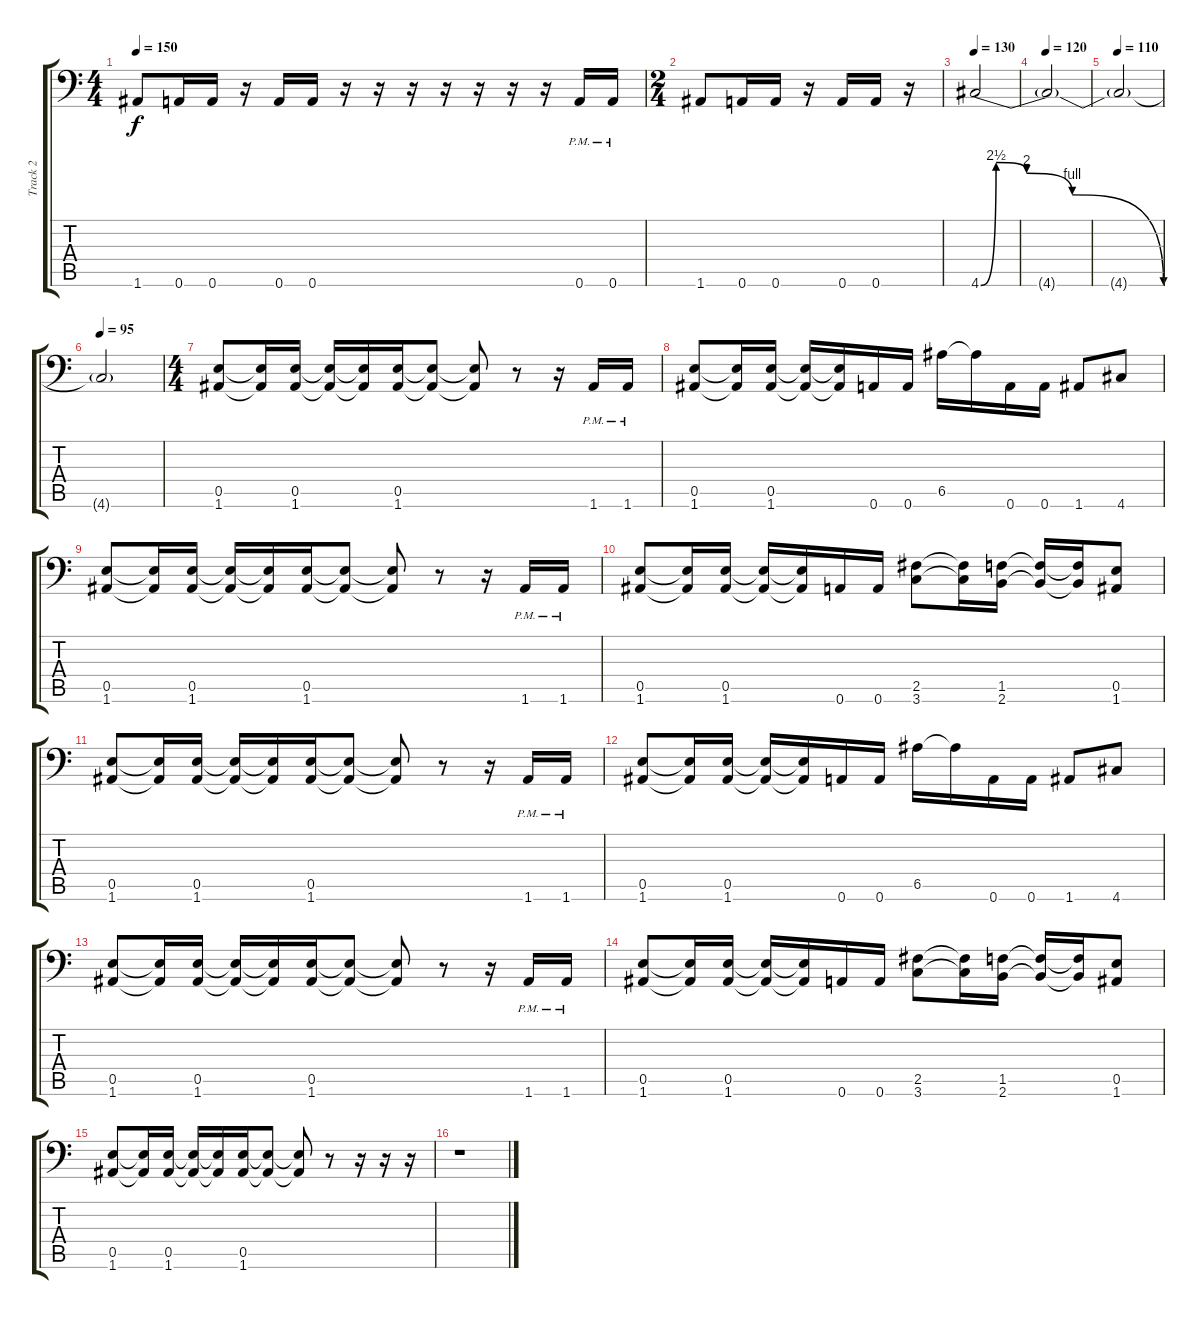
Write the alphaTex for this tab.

\track ("Track 2" "Track 2") {instrument distortionguitar}
\staff {score tabs}
\tuning (B3 Gb3 D3 A2 E2 A1) {hide}
\ts (4 4)
\tempo 150
\clef f4
\ks c
1.6.8{dy f} 0.6.16 0.6.16 r.16 0.6.16 0.6.16 r.16 r.16 r.16 r.16 r.16 r.16 r.16 0.6{pm}.16 0.6{pm}.16 |
\ts (2 4)
1.6.8 0.6.16 0.6.16 r.16 0.6.16 0.6.16 r.16 |
\tempo 130
4.6{be (custom 0 0 5 10 15 8 30 4 60 0)}.2 |
\tempo 120
4.6{t}.2 |
\tempo 110
4.6{t}.2 |
\tempo 95
4.6{t}.2 |
\ts (4 4)
(0.5 1.6).8 (0.5{t} 1.6{t}).16 (0.5 1.6).16 (0.5{t} 1.6{t}).16 (0.5{t} 1.6{t}).16 (0.5 1.6).16 (0.5{t} 1.6{t}).8 (0.5{t} 1.6{t}).8 r.8 r.16 1.6{pm}.16 1.6{pm}.16 |
(0.5 1.6).8 (0.5{t} 1.6{t}).16 (0.5 1.6).16 (0.5{t} 1.6{t}).16 (0.5{t} 1.6{t}).16 0.6.16 0.6.16 6.5.16 6.5{t}.16 0.6.16 0.6.16 1.6.8 4.6.8 |
(0.5 1.6).8 (0.5{t} 1.6{t}).16 (0.5 1.6).16 (0.5{t} 1.6{t}).16 (0.5{t} 1.6{t}).16 (0.5 1.6).16 (0.5{t} 1.6{t}).8 (0.5{t} 1.6{t}).8 r.8 r.16 1.6{pm}.16 1.6{pm}.16 |
(0.5 1.6).8 (0.5{t} 1.6{t}).16 (0.5 1.6).16 (0.5{t} 1.6{t}).16 (0.5{t} 1.6{t}).16 0.6.16 0.6.16 (2.5 3.6).8 (2.5{t} 3.6{t}).16 (1.5 2.6).16 (1.5{t} 2.6{t}).16 (1.5{t} 2.6{t}).16 (0.5 1.6).8 |
(0.5 1.6).8 (0.5{t} 1.6{t}).16 (0.5 1.6).16 (0.5{t} 1.6{t}).16 (0.5{t} 1.6{t}).16 (0.5 1.6).16 (0.5{t} 1.6{t}).8 (0.5{t} 1.6{t}).8 r.8 r.16 1.6{pm}.16 1.6{pm}.16 |
(0.5 1.6).8 (0.5{t} 1.6{t}).16 (0.5 1.6).16 (0.5{t} 1.6{t}).16 (0.5{t} 1.6{t}).16 0.6.16 0.6.16 6.5.16 6.5{t}.16 0.6.16 0.6.16 1.6.8 4.6.8 |
(0.5 1.6).8 (0.5{t} 1.6{t}).16 (0.5 1.6).16 (0.5{t} 1.6{t}).16 (0.5{t} 1.6{t}).16 (0.5 1.6).16 (0.5{t} 1.6{t}).8 (0.5{t} 1.6{t}).8 r.8 r.16 1.6{pm}.16 1.6{pm}.16 |
(0.5 1.6).8 (0.5{t} 1.6{t}).16 (0.5 1.6).16 (0.5{t} 1.6{t}).16 (0.5{t} 1.6{t}).16 0.6.16 0.6.16 (2.5 3.6).8 (2.5{t} 3.6{t}).16 (1.5 2.6).16 (1.5{t} 2.6{t}).16 (1.5{t} 2.6{t}).16 (0.5 1.6).8 |
(0.5 1.6).8 (0.5{t} 1.6{t}).16 (0.5 1.6).16 (0.5{t} 1.6{t}).16 (0.5{t} 1.6{t}).16 (0.5 1.6).16 (0.5{t} 1.6{t}).8 (0.5{t} 1.6{t}).8 r.8 r.16 r.16 r.16 |
r.1
